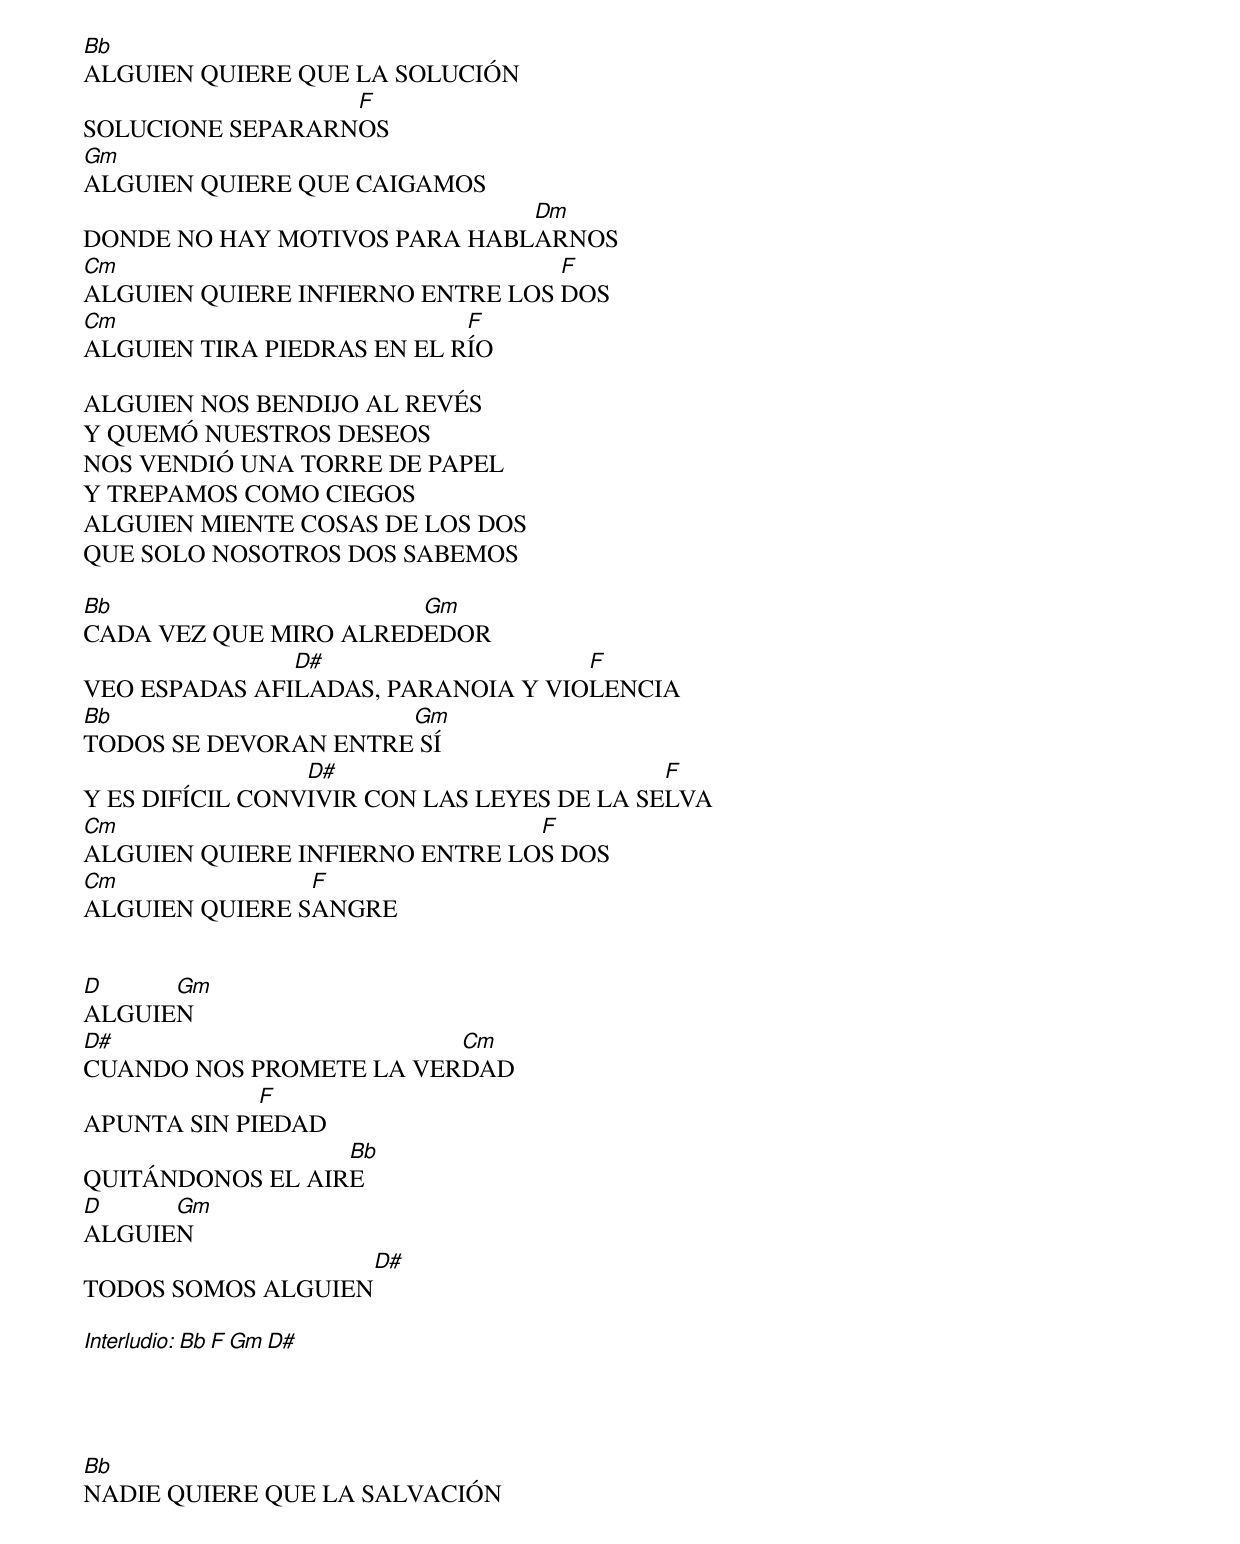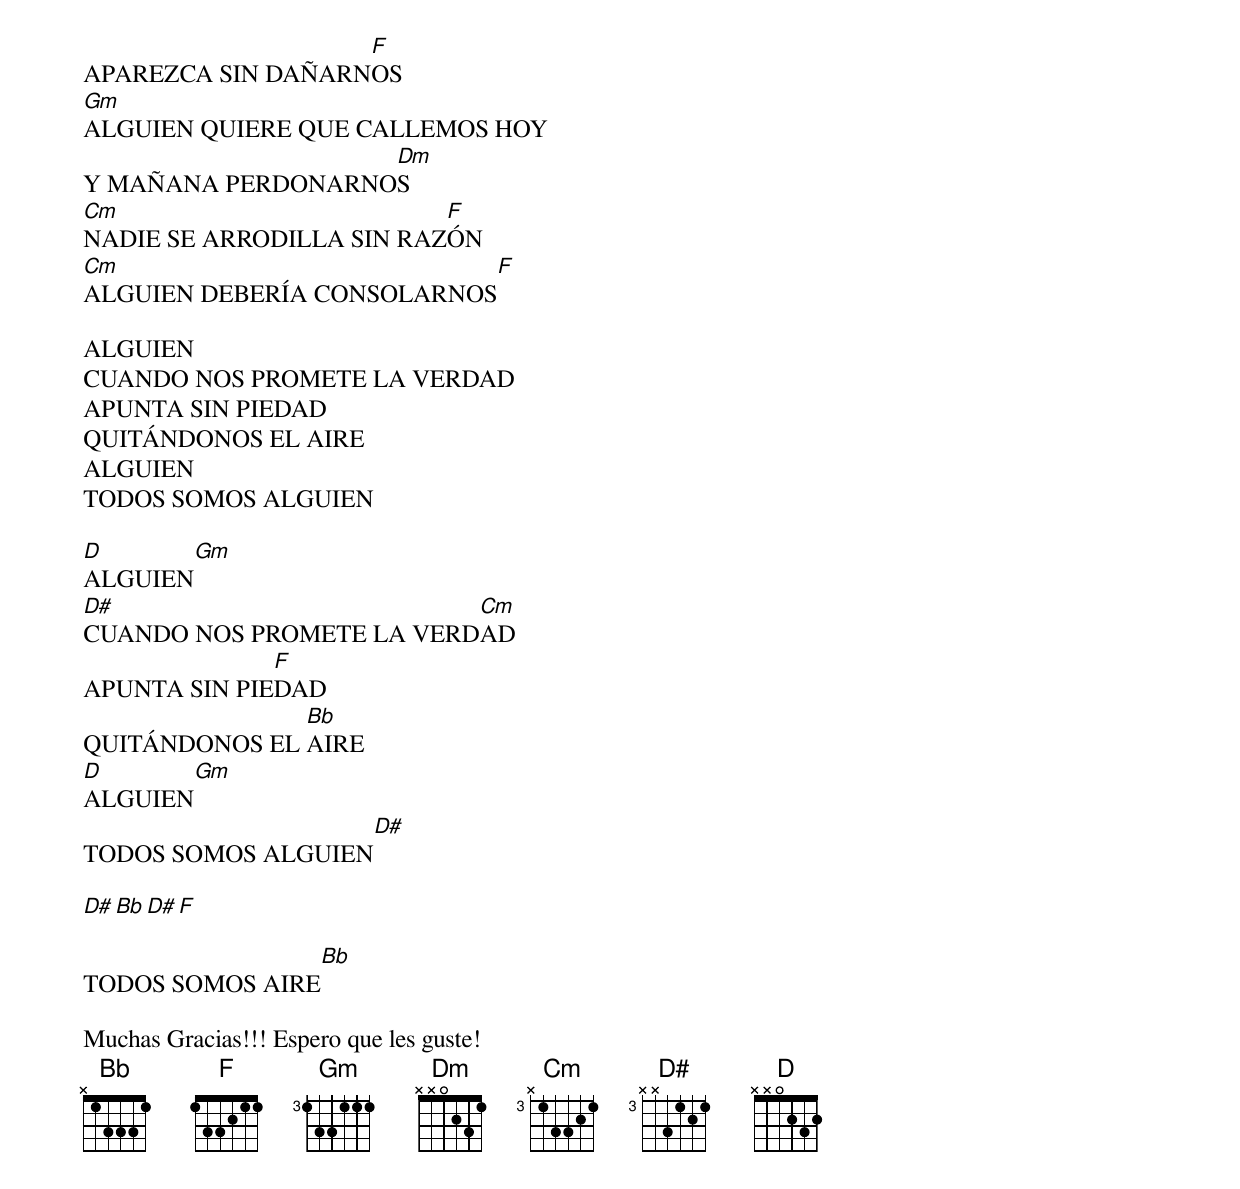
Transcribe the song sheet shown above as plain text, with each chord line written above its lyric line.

Bb
ALGUIEN QUIERE QUE LA SOLUCIÓN
                  F
SOLUCIONE SEPARARNOS
Gm
ALGUIEN QUIERE QUE CAIGAMOS
                              Dm
DONDE NO HAY MOTIVOS PARA HABLARNOS
Cm                                F
ALGUIEN QUIERE INFIERNO ENTRE LOS DOS
Cm                          F
ALGUIEN TIRA PIEDRAS EN EL RÍO

ALGUIEN NOS BENDIJO AL REVÉS
Y QUEMÓ NUESTROS DESEOS
NOS VENDIÓ UNA TORRE DE PAPEL
Y TREPAMOS COMO CIEGOS
ALGUIEN MIENTE COSAS DE LOS DOS
QUE SOLO NOSOTROS DOS SABEMOS

Bb                     Gm
CADA VEZ QUE MIRO ALREDEDOR
               D#                   F
VEO ESPADAS AFILADAS, PARANOIA Y VIOLENCIA
Bb                    Gm
TODOS SE DEVORAN ENTRE SÍ
                 D#                         F
Y ES DIFÍCIL CONVIVIR CON LAS LEYES DE LA SELVA
Cm                              F
ALGUIEN QUIERE INFIERNO ENTRE LOS DOS
Cm              F
ALGUIEN QUIERE SANGRE


D     Gm
ALGUIEN
D#                       Cm
CUANDO NOS PROMETE LA VERDAD
             F
APUNTA SIN PIEDAD
                  Bb
QUITÁNDONOS EL AIRE
D     Gm
ALGUIEN
                   D#
TODOS SOMOS ALGUIEN

Interludio:    Bb     F       Gm        D#




Bb
NADIE QUIERE QUE LA SALVACIÓN
                   F
APAREZCA SIN DAÑARNOS
Gm
ALGUIEN QUIERE QUE CALLEMOS HOY
                   Dm
Y MAÑANA PERDONARNOS
Cm                        F
NADIE SE ARRODILLA SIN RAZÓN
Cm                         F
ALGUIEN DEBERÍA CONSOLARNOS

ALGUIEN
CUANDO NOS PROMETE LA VERDAD
APUNTA SIN PIEDAD
QUITÁNDONOS EL AIRE
ALGUIEN
TODOS SOMOS ALGUIEN

D       Gm
ALGUIEN
D#                        Cm
CUANDO NOS PROMETE LA VERDAD
              F
APUNTA SIN PIEDAD
               Bb
QUITÁNDONOS EL AIRE
D       Gm
ALGUIEN
                   D#
TODOS SOMOS ALGUIEN

    D#   Bb    D#    F

                 Bb
TODOS SOMOS AIRE

Muchas Gracias!!! Espero que les guste!
